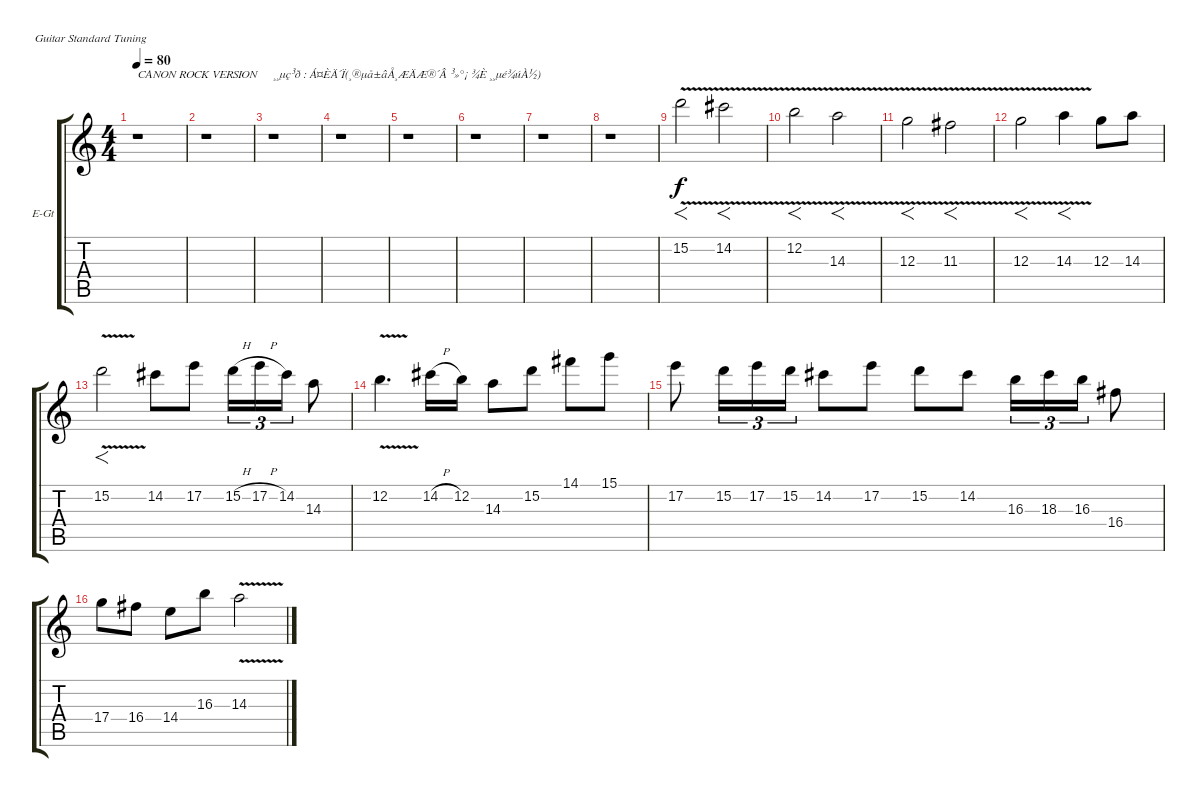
\bracketExtendMode groupsimilarinstruments
\firstSystemTrackNameOrientation horizontal
\otherSystemsTrackNameOrientation horizontal
\track ("Harmony" "E-Gt") {instrument distortionguitar}
\staff {score tabs}
\tuning (E4 B3 G3 D3 A2 E2)
\ts (4 4)
\beaming (8 2 2 2 2)
\tempo 80
\clef g2
\ks c
r.1{txt "CANON ROCK VERSION" dy f instrument distortionguitar} |
r.1 |
r.1{txt "¸¸µç³ð : Á¤ÈÄ´Ï(¸®µå±âÅ¸ÆÄÆ®´Â ³»°¡ ¾È ¸¸µé¾úÀ½)"} |
r.1 |
r.1 |
r.1 |
r.1 |
r.1 |
15.2{v}.2{f} 14.2{v}.2{f} |
12.2{v}.2{f} 14.3{v}.2{f} |
12.3{v}.2{f} 11.3{v}.2{f} |
12.3{v}.2{f} 14.3{v}.4{f} 12.3.8 14.3.8 |
15.2{v}.2{f} 14.2.8 17.2.8 15.2{h}.16{tu (3 2)} 17.2{h}.16{tu (3 2)} 14.2.16{tu (3 2)} 14.3.8 |
12.2{v}.4{d} 14.2{h}.16 12.2.16 14.3.8 15.2.8 14.1.8 15.1.8 |
17.2.8 15.2.16{tu (3 2)} 17.2.16{tu (3 2)} 15.2.16{tu (3 2)} 14.2.8 17.2.8 15.2.8 14.2.8 16.3.16{tu (3 2)} 18.3.16{tu (3 2)} 16.3.16{tu (3 2)} 16.4.8 |
17.4.8 16.4.8 14.4.8 16.3.8 14.3{v}.2
